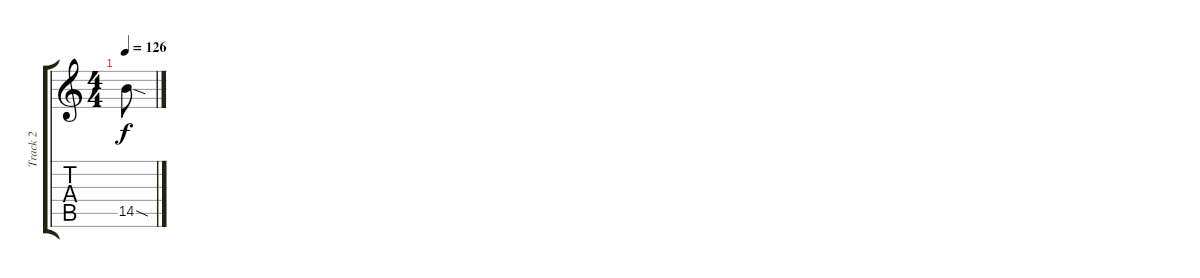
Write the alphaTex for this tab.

\track ("Track 2" "Track 2") {instrument overdrivenguitar}
\staff {score tabs}
\tuning (E4 B3 G3 D3 A2 E2) {hide}
\ts (4 4)
\tempo 126
\clef g2
\ks c
14.5{sod}.8{dy f}
